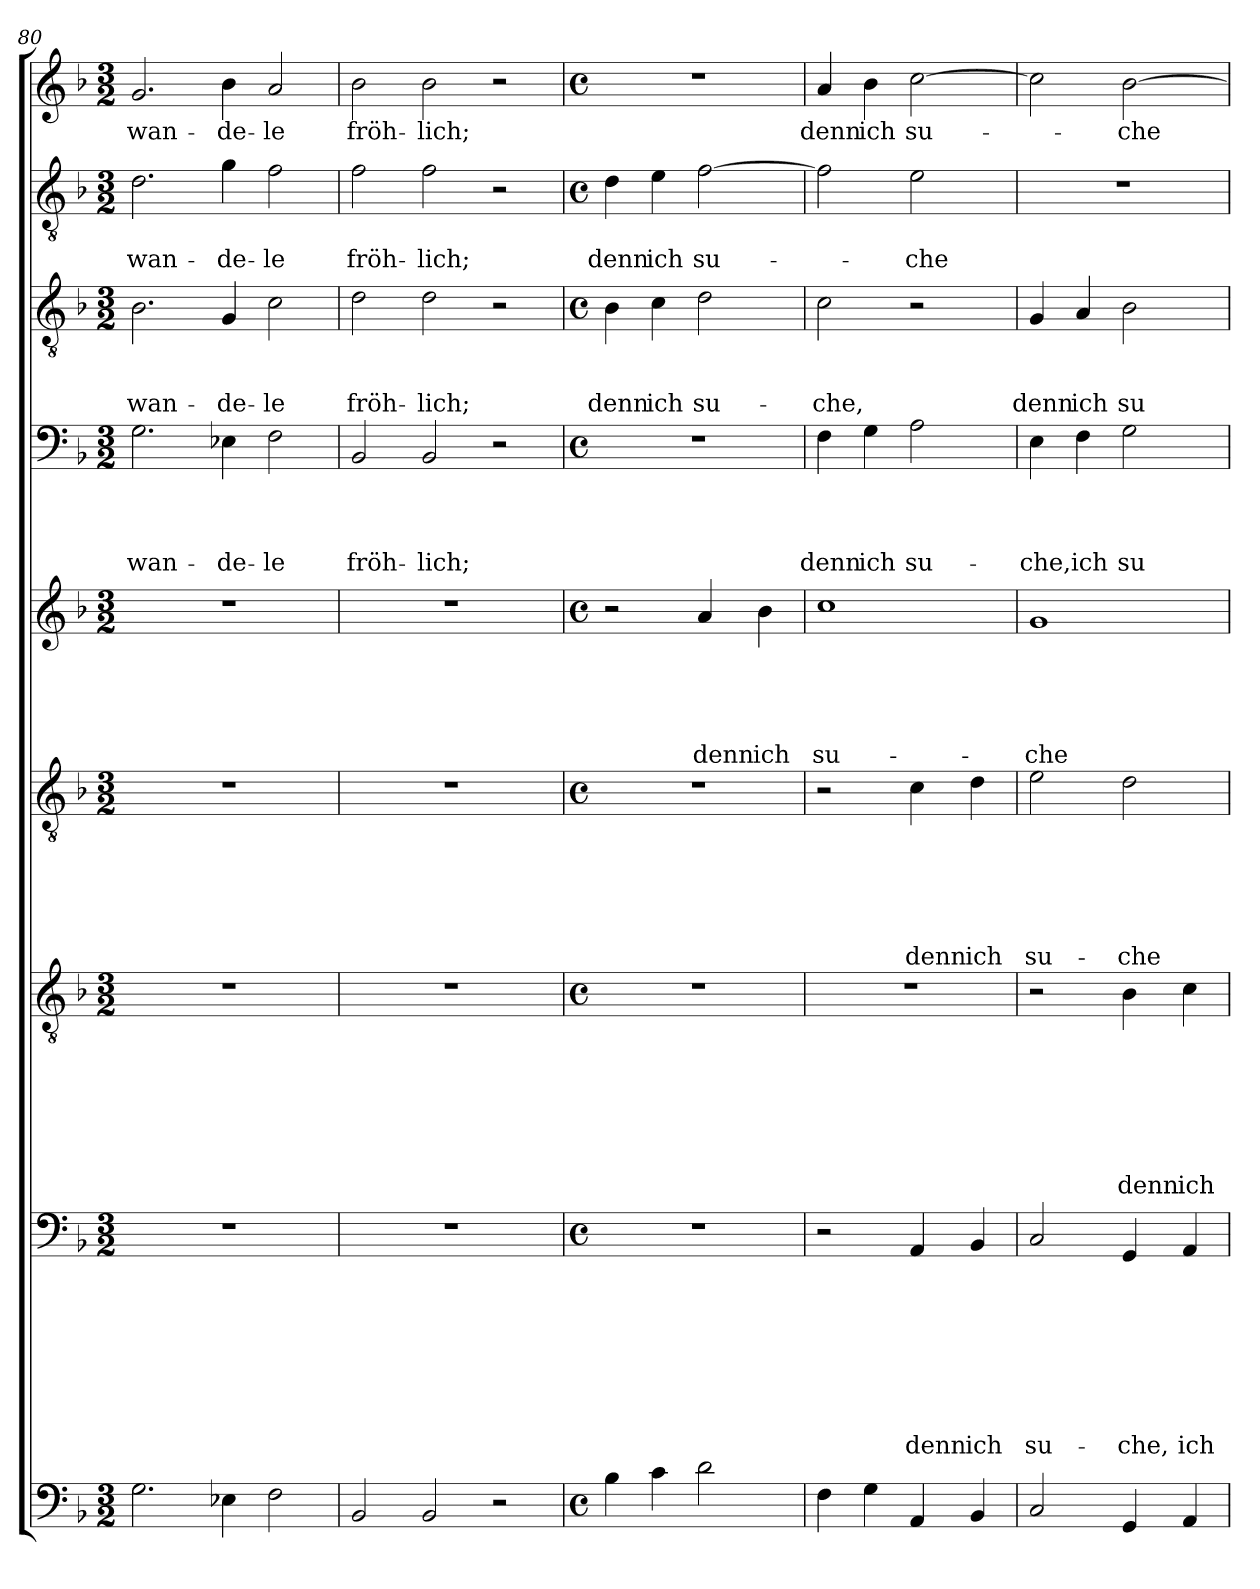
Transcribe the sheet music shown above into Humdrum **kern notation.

**kern	**kern	**text	**text	**text	**text	**text	**text	**text	**text	**kern	**text	**text	**text	**text	**text	**text	**text	**kern	**text	**text	**text	**text	**text	**text	**kern	**text	**text	**text	**text	**text	**kern	**text	**text	**text	**text	**kern	**text	**text	**text	**kern	**text	**text	**kern	**text
*part9	*part8	*part8	*part8	*part8	*part8	*part8	*part8	*part8	*part8	*part7	*part7	*part7	*part7	*part7	*part7	*part7	*part7	*part6	*part6	*part6	*part6	*part6	*part6	*part6	*part5	*part5	*part5	*part5	*part5	*part5	*part4	*part4	*part4	*part4	*part4	*part3	*part3	*part3	*part3	*part2	*part2	*part2	*part1	*part1
*staff9	*staff8	*staff8	*staff8	*staff8	*staff8	*staff8	*staff8	*staff8	*staff8	*staff7	*staff7	*staff7	*staff7	*staff7	*staff7	*staff7	*staff7	*staff6	*staff6	*staff6	*staff6	*staff6	*staff6	*staff6	*staff5	*staff5	*staff5	*staff5	*staff5	*staff5	*staff4	*staff4	*staff4	*staff4	*staff4	*staff3	*staff3	*staff3	*staff3	*staff2	*staff2	*staff2	*staff1	*staff1
!!LO:LB:g=z
*clefF4	*clefF4	*	*	*	*	*	*	*	*	*clefGv2	*	*	*	*	*	*	*	*clefGv2	*	*	*	*	*	*	*clefG2	*	*	*	*	*	*clefF4	*	*	*	*	*clefGv2	*	*	*	*clefGv2	*	*	*clefG2	*
*k[b-]	*k[b-]	*	*	*	*	*	*	*	*	*k[b-]	*	*	*	*	*	*	*	*k[b-]	*	*	*	*	*	*	*k[b-]	*	*	*	*	*	*k[b-]	*	*	*	*	*k[b-]	*	*	*	*k[b-]	*	*	*k[b-]	*
*F:	*F:	*	*	*	*	*	*	*	*	*F:	*	*	*	*	*	*	*	*F:	*	*	*	*	*	*	*F:	*	*	*	*	*	*F:	*	*	*	*	*F:	*	*	*	*F:	*	*	*F:	*
*M3/2	*M3/2	*	*	*	*	*	*	*	*	*M3/2	*	*	*	*	*	*	*	*M3/2	*	*	*	*	*	*	*M3/2	*	*	*	*	*	*M3/2	*	*	*	*	*M3/2	*	*	*	*M3/2	*	*	*M3/2	*
=80	=80	=80	=80	=80	=80	=80	=80	=80	=80	=80	=80	=80	=80	=80	=80	=80	=80	=80	=80	=80	=80	=80	=80	=80	=80	=80	=80	=80	=80	=80	=80	=80	=80	=80	=80	=80	=80	=80	=80	=80	=80	=80	=80	=80
!	!	!	!	!	!	!	!	!	!	!	!	!	!	!	!	!	!	!	!	!	!	!	!	!	!	!	!	!	!	!	!	!	!	!	!LO:LY:b	!	!	!	!LO:LY:b	!	!	!LO:LY:b	!	!LO:LY:b
2.G\	1.r	.	.	.	.	.	.	.	.	1.r	.	.	.	.	.	.	.	1.r	.	.	.	.	.	.	1.r	.	.	.	.	.	2.G\	.	.	.	wan-	2.B-\	.	.	wan-	2.d\	.	wan-	2.g/	wan-
!	!	!	!	!	!	!	!	!	!	!	!	!	!	!	!	!	!	!	!	!	!	!	!	!	!	!	!	!	!	!	!	!	!	!	!LO:LY:b	!	!	!	!LO:LY:b	!	!	!LO:LY:b	!	!LO:LY:b
4E-X\	.	.	.	.	.	.	.	.	.	.	.	.	.	.	.	.	.	.	.	.	.	.	.	.	.	.	.	.	.	.	4E-X\	.	.	.	-de-	4G/	.	.	-de-	4g\	.	-de-	4b-\	-de-
!	!	!	!	!	!	!	!	!	!	!	!	!	!	!	!	!	!	!	!	!	!	!	!	!	!	!	!	!	!	!	!	!	!	!	!LO:LY:b	!	!	!	!LO:LY:b	!	!	!LO:LY:b	!	!LO:LY:b
2F\	.	.	.	.	.	.	.	.	.	.	.	.	.	.	.	.	.	.	.	.	.	.	.	.	.	.	.	.	.	.	2F\	.	.	.	-le	2c\	.	.	-le	2f\	.	-le	2a/	-le
=81	=81	=81	=81	=81	=81	=81	=81	=81	=81	=81	=81	=81	=81	=81	=81	=81	=81	=81	=81	=81	=81	=81	=81	=81	=81	=81	=81	=81	=81	=81	=81	=81	=81	=81	=81	=81	=81	=81	=81	=81	=81	=81	=81	=81
!	!	!	!	!	!	!	!	!	!	!	!	!	!	!	!	!	!	!	!	!	!	!	!	!	!	!	!	!	!	!	!	!	!	!	!LO:LY:b	!	!	!	!LO:LY:b	!	!	!LO:LY:b	!	!LO:LY:b
2BB-/	1.r	.	.	.	.	.	.	.	.	1.r	.	.	.	.	.	.	.	1.r	.	.	.	.	.	.	1.r	.	.	.	.	.	2BB-/	.	.	.	fröh-	2d\	.	.	fröh-	2f\	.	fröh-	2b-\	fröh-
!	!	!	!	!	!	!	!	!	!	!	!	!	!	!	!	!	!	!	!	!	!	!	!	!	!	!	!	!	!	!	!	!	!	!	!LO:LY:b	!	!	!	!LO:LY:b	!	!	!LO:LY:b	!	!LO:LY:b
2BB-/	.	.	.	.	.	.	.	.	.	.	.	.	.	.	.	.	.	.	.	.	.	.	.	.	.	.	.	.	.	.	2BB-/	.	.	.	-lich;	2d\	.	.	-lich;	2f\	.	-lich;	2b-\	-lich;
2r	.	.	.	.	.	.	.	.	.	.	.	.	.	.	.	.	.	.	.	.	.	.	.	.	.	.	.	.	.	.	2r	.	.	.	.	2r	.	.	.	2r	.	.	2r	.
=82	=82	=82	=82	=82	=82	=82	=82	=82	=82	=82	=82	=82	=82	=82	=82	=82	=82	=82	=82	=82	=82	=82	=82	=82	=82	=82	=82	=82	=82	=82	=82	=82	=82	=82	=82	=82	=82	=82	=82	=82	=82	=82	=82	=82
*M4/4	*M4/4	*	*	*	*	*	*	*	*	*M4/4	*	*	*	*	*	*	*	*M4/4	*	*	*	*	*	*	*M4/4	*	*	*	*	*	*M4/4	*	*	*	*	*M4/4	*	*	*	*M4/4	*	*	*M4/4	*
*met(c)	*met(c)	*	*	*	*	*	*	*	*	*met(c)	*	*	*	*	*	*	*	*met(c)	*	*	*	*	*	*	*met(c)	*	*	*	*	*	*met(c)	*	*	*	*	*met(c)	*	*	*	*met(c)	*	*	*met(c)	*
!	!	!	!	!	!	!	!	!	!	!	!	!	!	!	!	!	!	!	!	!	!	!	!	!	!	!	!	!	!	!	!	!	!	!	!	!	!	!	!LO:LY:b	!	!	!LO:LY:b	!	!
4B-\	1r	.	.	.	.	.	.	.	.	1r	.	.	.	.	.	.	.	1r	.	.	.	.	.	.	2r	.	.	.	.	.	1r	.	.	.	.	4B-\	.	.	denn	4d\	.	denn	1r	.
!	!	!	!	!	!	!	!	!	!	!	!	!	!	!	!	!	!	!	!	!	!	!	!	!	!	!	!	!	!	!	!	!	!	!	!	!	!	!	!LO:LY:b	!	!	!LO:LY:b	!	!
4c\	.	.	.	.	.	.	.	.	.	.	.	.	.	.	.	.	.	.	.	.	.	.	.	.	.	.	.	.	.	.	.	.	.	.	.	4c\	.	.	ich	4e\	.	ich	.	.
!	!	!	!	!	!	!	!	!	!	!	!	!	!	!	!	!	!	!	!	!	!	!	!	!	!	!	!	!	!	!LO:LY:b	!	!	!	!	!	!	!	!	!LO:LY:b	!	!	!LO:LY:b	!	!
2d\	.	.	.	.	.	.	.	.	.	.	.	.	.	.	.	.	.	.	.	.	.	.	.	.	4a/	.	.	.	.	denn	.	.	.	.	.	2d\	.	.	su-	[2f\	.	su-	.	.
!	!	!	!	!	!	!	!	!	!	!	!	!	!	!	!	!	!	!	!	!	!	!	!	!	!	!	!	!	!	!LO:LY:b	!	!	!	!	!	!	!	!	!	!	!	!	!	!
.	.	.	.	.	.	.	.	.	.	.	.	.	.	.	.	.	.	.	.	.	.	.	.	.	4b-\	.	.	.	.	ich	.	.	.	.	.	.	.	.	.	.	.	.	.	.
=83	=83	=83	=83	=83	=83	=83	=83	=83	=83	=83	=83	=83	=83	=83	=83	=83	=83	=83	=83	=83	=83	=83	=83	=83	=83	=83	=83	=83	=83	=83	=83	=83	=83	=83	=83	=83	=83	=83	=83	=83	=83	=83	=83	=83
!	!	!	!	!	!	!	!	!	!	!	!	!	!	!	!	!	!	!	!	!	!	!	!	!	!	!	!	!	!	!LO:LY:b	!	!	!	!	!LO:LY:b	!	!	!	!LO:LY:b	!	!	!	!	!LO:LY:b
4F\	2r	.	.	.	.	.	.	.	.	1r	.	.	.	.	.	.	.	2r	.	.	.	.	.	.	1cc	.	.	.	.	su-	4F\	.	.	.	denn	2c\	.	.	-che,	2f\]	.	.	4a/	denn
!	!	!	!	!	!	!	!	!	!	!	!	!	!	!	!	!	!	!	!	!	!	!	!	!	!	!	!	!	!	!	!	!	!	!	!LO:LY:b	!	!	!	!	!	!	!	!	!LO:LY:b
4G\	.	.	.	.	.	.	.	.	.	.	.	.	.	.	.	.	.	.	.	.	.	.	.	.	.	.	.	.	.	.	4G\	.	.	.	ich	.	.	.	.	.	.	.	4b-\	ich
!	!	!	!	!	!	!	!	!	!LO:LY:b	!	!	!	!	!	!	!	!	!	!	!	!	!	!	!LO:LY:b	!	!	!	!	!	!	!	!	!	!	!LO:LY:b	!	!	!	!	!	!	!LO:LY:b	!	!LO:LY:b
4AA/	4AA/	.	.	.	.	.	.	.	denn	.	.	.	.	.	.	.	.	4c\	.	.	.	.	.	denn	.	.	.	.	.	.	2A\	.	.	.	su-	2r	.	.	.	2e\	.	-che	[2cc\	su-
!	!	!	!	!	!	!	!	!	!LO:LY:b	!	!	!	!	!	!	!	!	!	!	!	!	!	!	!LO:LY:b	!	!	!	!	!	!	!	!	!	!	!	!	!	!	!	!	!	!	!	!
4BB-/	4BB-/	.	.	.	.	.	.	.	ich	.	.	.	.	.	.	.	.	4d\	.	.	.	.	.	ich	.	.	.	.	.	.	.	.	.	.	.	.	.	.	.	.	.	.	.	.
=84	=84	=84	=84	=84	=84	=84	=84	=84	=84	=84	=84	=84	=84	=84	=84	=84	=84	=84	=84	=84	=84	=84	=84	=84	=84	=84	=84	=84	=84	=84	=84	=84	=84	=84	=84	=84	=84	=84	=84	=84	=84	=84	=84	=84
!	!	!	!	!	!	!	!	!	!LO:LY:b	!	!	!	!	!	!	!	!	!	!	!	!	!	!	!LO:LY:b	!	!	!	!	!	!LO:LY:b	!	!	!	!	!LO:LY:b	!	!	!	!LO:LY:b	!	!	!	!	!
2C/	2C/	.	.	.	.	.	.	.	su-	2r	.	.	.	.	.	.	.	2e\	.	.	.	.	.	su-	1g	.	.	.	.	-che	4E\	.	.	.	-che,	4G/	.	.	denn	1r	.	.	2cc\]	.
!	!	!	!	!	!	!	!	!	!	!	!	!	!	!	!	!	!	!	!	!	!	!	!	!	!	!	!	!	!	!	!	!	!	!	!LO:LY:b	!	!	!	!LO:LY:b	!	!	!	!	!
.	.	.	.	.	.	.	.	.	.	.	.	.	.	.	.	.	.	.	.	.	.	.	.	.	.	.	.	.	.	.	4F\	.	.	.	ich	4A/	.	.	ich	.	.	.	.	.
!	!	!	!	!	!	!	!	!	!LO:LY:b	!	!	!	!	!	!	!	!LO:LY:b	!	!	!	!	!	!	!LO:LY:b	!	!	!	!	!	!	!	!	!	!	!LO:LY:b	!	!	!	!LO:LY:b	!	!	!	!	!LO:LY:b
4GG/	4GG/	.	.	.	.	.	.	.	-che,	4B-\	.	.	.	.	.	.	denn	2d\	.	.	.	.	.	-che	.	.	.	.	.	.	2G\	.	.	.	su-	2B-\	.	.	su-	.	.	.	[2b-\	-che
!	!	!	!	!	!	!	!	!	!LO:LY:b	!	!	!	!	!	!	!	!LO:LY:b	!	!	!	!	!	!	!	!	!	!	!	!	!	!	!	!	!	!	!	!	!	!	!	!	!	!	!
4AA/	4AA/	.	.	.	.	.	.	.	ich	4c\	.	.	.	.	.	.	ich	.	.	.	.	.	.	.	.	.	.	.	.	.	.	.	.	.	.	.	.	.	.	.	.	.	.	.
=	=	=	=	=	=	=	=	=	=	=	=	=	=	=	=	=	=	=	=	=	=	=	=	=	=	=	=	=	=	=	=	=	=	=	=	=	=	=	=	=	=	=	=	=
*-	*-	*-	*-	*-	*-	*-	*-	*-	*-	*-	*-	*-	*-	*-	*-	*-	*-	*-	*-	*-	*-	*-	*-	*-	*-	*-	*-	*-	*-	*-	*-	*-	*-	*-	*-	*-	*-	*-	*-	*-	*-	*-	*-	*-
